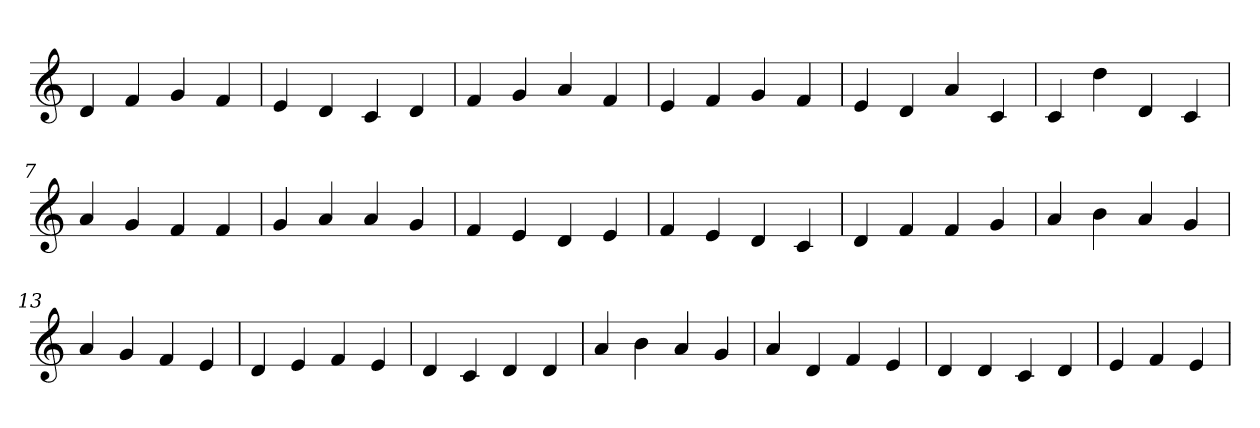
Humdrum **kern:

**kern
*part1
*staff1
*clefG2
=1
4d
4f
4g
4f
=2
4e
4d
4c
4d
=3
4f
4g
4a
4f
=4
4e
4f
4g
4f
=5
4e
4d
4a
4c
=6
4c
4dd
4d
4c
=7
4a
4g
4f
4f
=8
4g
4a
4a
4g
=9
4f
4e
4d
4e
=10
4f
4e
4d
4c
=11
4d
4f
4f
4g
=12
4a
4b
4a
4g
=13
4a
4g
4f
4e
=14
4d
4e
4f
4e
=15
4d
4c
4d
4d
=16
4a
4b
4a
4g
=17
4a
4d
4f
4e
=18
4d
4d
4c
4d
=19
4e
4f
4e
=
*-
